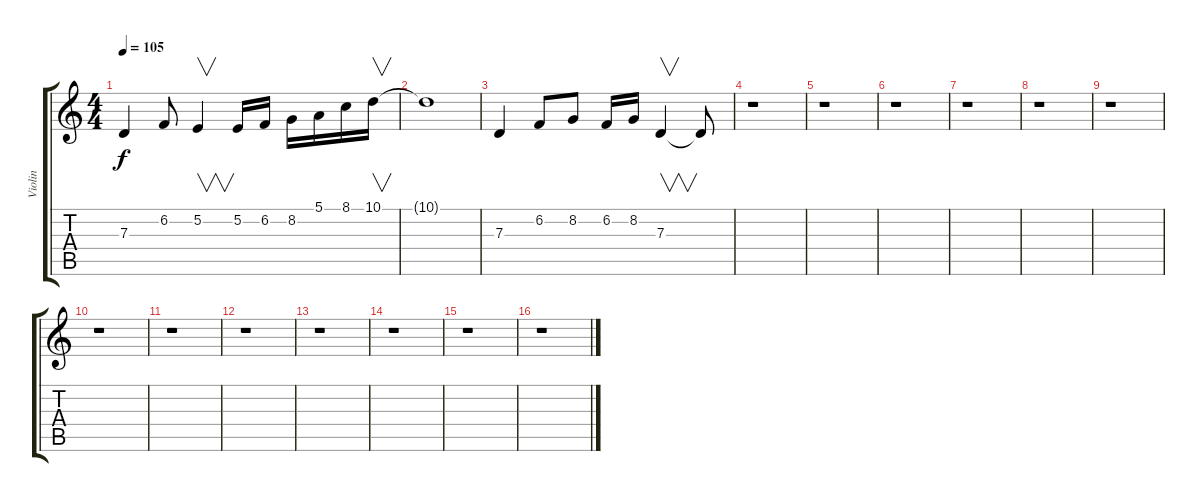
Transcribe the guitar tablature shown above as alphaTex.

\track ("Violin" "Violin") {instrument violin}
\staff {score tabs}
\tuning (E4 B3 G3 D3 A2 E2) {hide}
\ts (4 4)
\tempo 105
\clef g2
\ks c
7.3.4{dy f} 6.2.8 5.2.4{v} 5.2.16 6.2.16 8.2.16 5.1.16 8.1.16 10.1.16{v} |
10.1{t}.1 |
7.3.4 6.2.8 8.2.8 6.2.16 8.2.16 7.3.4{v} 7.3{t}.8 |
r.1 |
r.1 |
r.1 |
r.1 |
r.1 |
r.1 |
r.1 |
r.1 |
r.1 |
r.1 |
r.1 |
r.1 |
r.1
